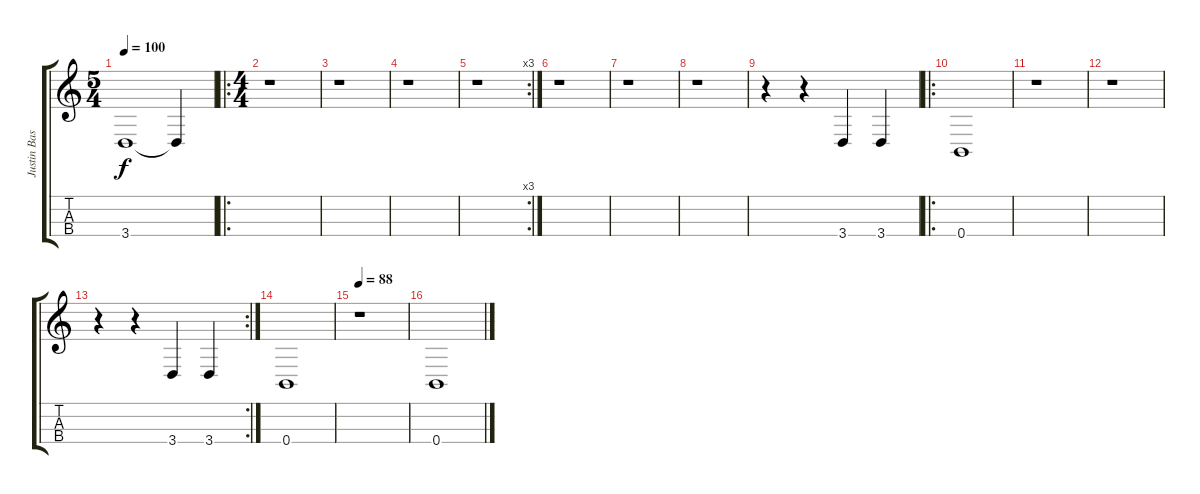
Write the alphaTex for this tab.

\track ("Justin Bass" "Justin Bas") {instrument electricbassfinger}
\staff {score tabs}
\tuning (G3 D3 E2 B1) {hide}
\ts (5 4)
\tempo 100
\clef g2
\ks c
3.4{t}.1{dy f} 3.4{t}.4 |
\ro
\ts (4 4)
r.1 |
r.1 |
r.1 |
\rc 3
r.1 |
r.1 |
r.1 |
r.1 |
r.4 r.4 3.4.4 3.4.4 |
\ro
0.4.1 |
r.1 |
r.1 |
\rc 2
r.4 r.4 3.4.4 3.4.4 |
0.4.1 |
\tempo 88
r.1 |
0.4.1
